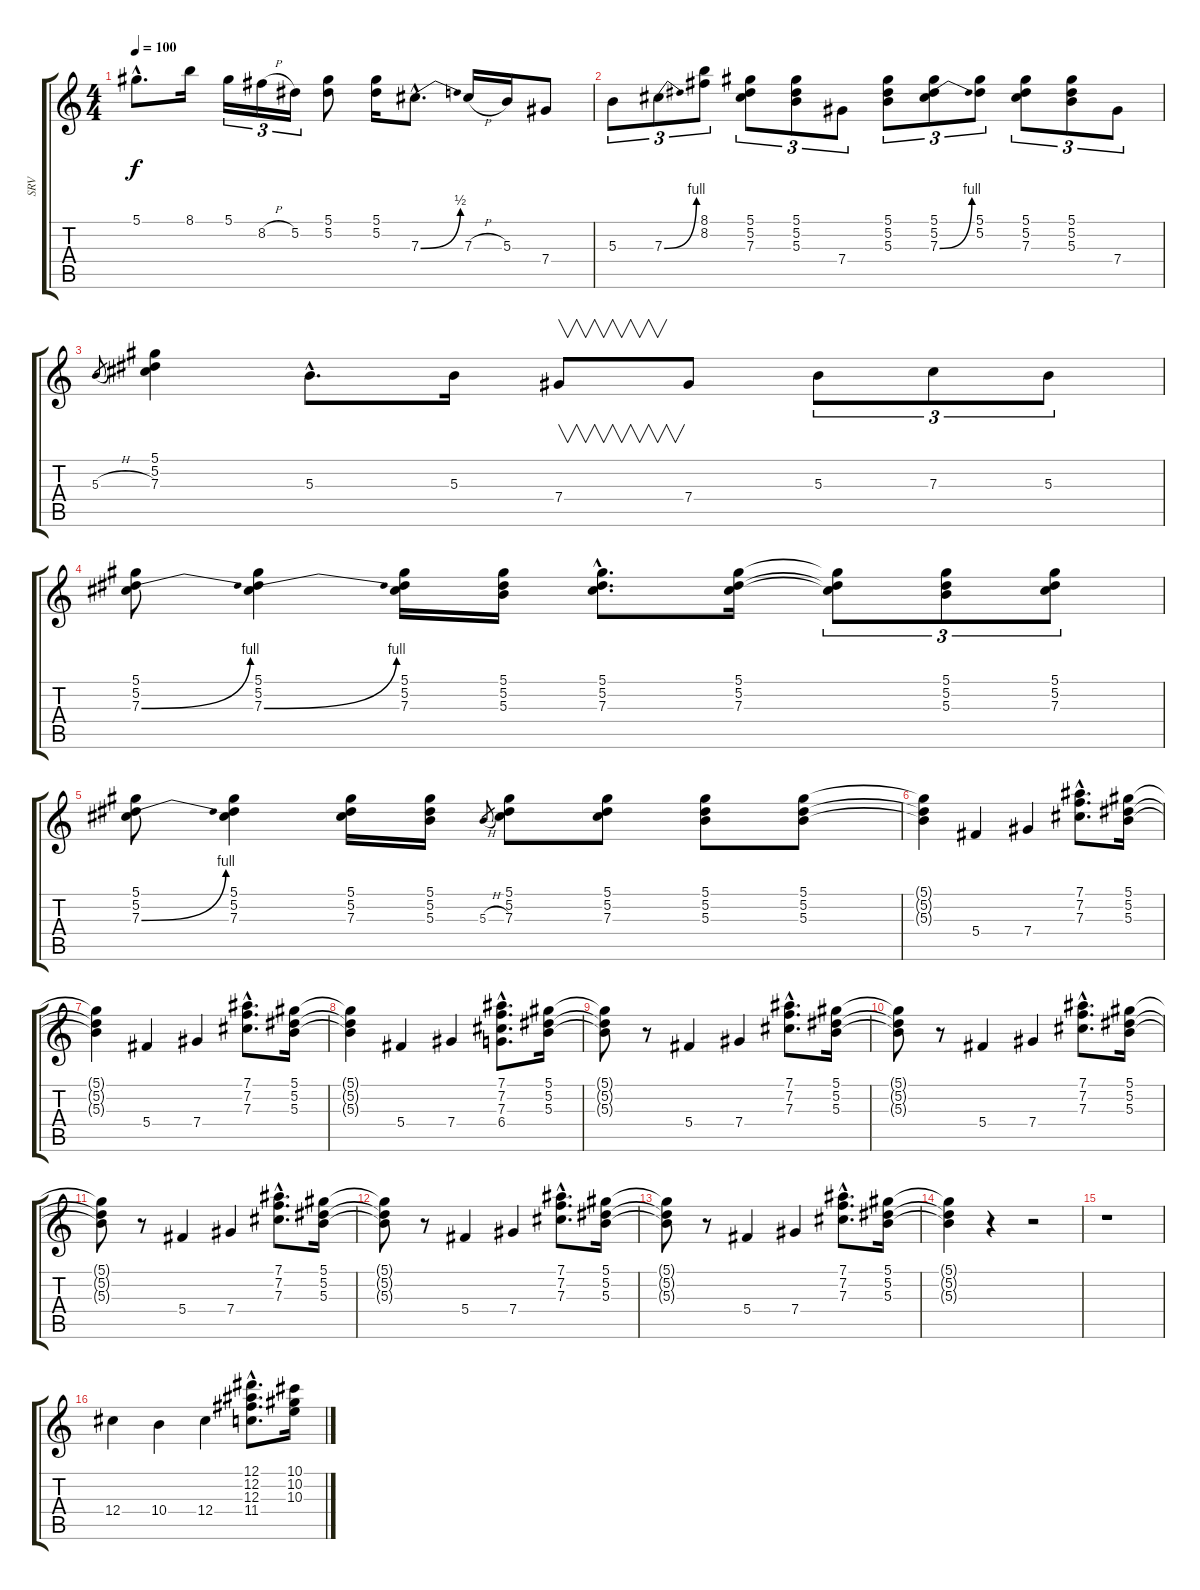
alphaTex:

\track ("SRV" "SRV") {instrument electricguitarclean}
\staff {score tabs}
\tuning (Eb4 Bb3 Gb3 Db3 Ab2 Eb2) {hide}
\ts (4 4)
\tempo 100
\clef g2
\ks c
5.1{hac}.8{d dy f} 8.1.16 5.1.16{tu (3 2)} 8.2{h}.16{tu (3 2)} 5.2.16{tu (3 2)} (5.1 5.2).8 (5.1 5.2).16 7.3{be (bend 0 0 60 2) hac}.8{d} 7.3{h}.16 5.3.16 7.4.8 |
5.3.8{tu (3 2)} 7.3{be (bend 0 0 60 4)}.8{tu (3 2)} (8.1 8.2).8{tu (3 2)} (5.1 5.2 7.3).8{tu (3 2)} (5.1 5.2 5.3).8{tu (3 2)} 7.4.8{tu (3 2)} (5.1 5.2 5.3).8{tu (3 2)} (5.1 5.2 7.3{be (bend 0 0 60 4)}).8{tu (3 2)} (5.1 5.2).8{tu (3 2)} (5.1 5.2 7.3).8{tu (3 2)} (5.1 5.2 5.3).8{tu (3 2)} 7.4.8{tu (3 2)} |
5.3{h}.8{gr} (5.1 5.2 7.3).4 5.3{hac}.8{d} 5.3.16 7.4.8{v} 7.4.8 5.3.8{tu (3 2)} 7.3.8{tu (3 2)} 5.3.8{tu (3 2)} |
(5.1 5.2 7.3{be (bend 0 0 60 4)}).8 (5.1 5.2 7.3{be (bend 0 0 60 4)}).4 (5.1 5.2 7.3).16 (5.1 5.2 5.3).16 (5.1{hac} 5.2{hac} 7.3{hac}).8{d} (5.1 5.2 7.3).16 (5.1{t} 5.2{t} 7.3{t}).8{tu (3 2)} (5.1 5.2 5.3).8{tu (3 2)} (5.1 5.2 7.3).8{tu (3 2)} |
(5.1 5.2 7.3{be (bend 0 0 60 4)}).8 (5.1 5.2 7.3).4 (5.1 5.2 7.3).16 (5.1 5.2 5.3).16 5.3{h}.8{gr} (5.1 5.2 7.3).8 (5.1 5.2 7.3).8 (5.1 5.2 5.3).8 (5.1 5.2 5.3).8 |
(5.1{t} 5.2{t} 5.3{t}).4 5.4.4 7.4.4 (7.1{hac} 7.2{hac} 7.3{hac}).8{d} (5.1 5.2 5.3).16 |
(5.1{t} 5.2{t} 5.3{t}).4 5.4.4 7.4.4 (7.1{hac} 7.2{hac} 7.3{hac}).8{d} (5.1 5.2 5.3).16 |
(5.1{t} 5.2{t} 5.3{t}).4 5.4.4 7.4.4 (7.1{hac} 7.2{hac} 7.3{hac} 6.4{hac}).8{d} (5.1 5.2 5.3).16 |
(5.1{t} 5.2{t} 5.3{t}).8 r.8 5.4.4 7.4.4 (7.1{hac} 7.2{hac} 7.3{hac}).8{d} (5.1 5.2 5.3).16 |
(5.1{t} 5.2{t} 5.3{t}).8 r.8 5.4.4 7.4.4 (7.1{hac} 7.2{hac} 7.3{hac}).8{d} (5.1 5.2 5.3).16 |
(5.1{t} 5.2{t} 5.3{t}).8 r.8 5.4.4 7.4.4 (7.1{hac} 7.2{hac} 7.3{hac}).8{d} (5.1 5.2 5.3).16 |
(5.1{t} 5.2{t} 5.3{t}).8 r.8 5.4.4 7.4.4 (7.1{hac} 7.2{hac} 7.3{hac}).8{d} (5.1 5.2 5.3).16 |
(5.1{t} 5.2{t} 5.3{t}).8 r.8 5.4.4 7.4.4 (7.1{hac} 7.2{hac} 7.3{hac}).8{d} (5.1 5.2 5.3).16 |
(5.1{t} 5.2{t} 5.3{t}).4 r.4 r.2 |
r.1 |
12.4.4 10.4.4 12.4.4 (12.1{hac} 12.2{hac} 12.3{hac} 11.4{hac}).8{d} (10.1 10.2 10.3).16
